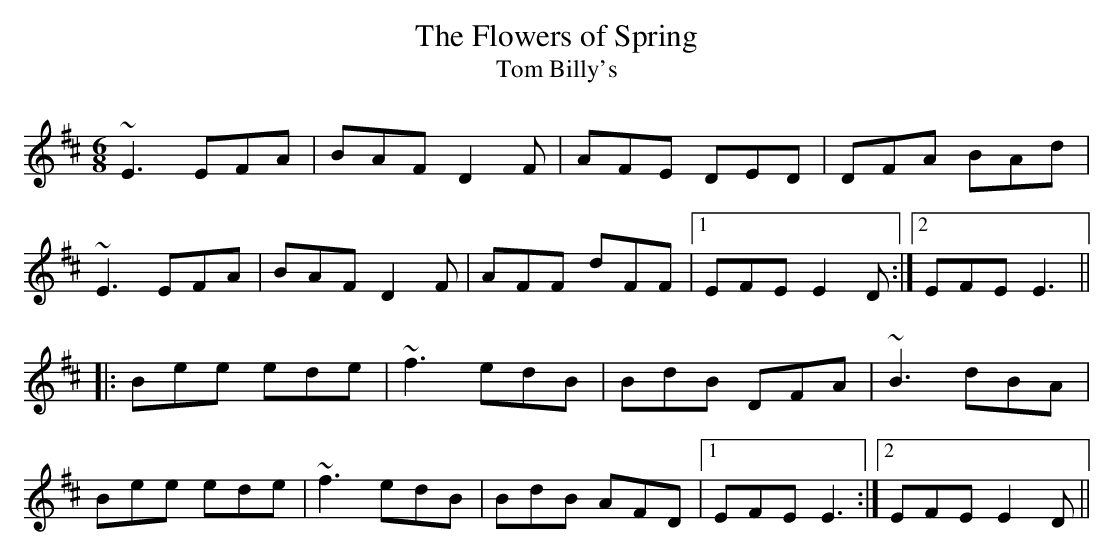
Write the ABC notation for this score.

X:1
T:Flowers of Spring, The
T:Tom Billy's
M:6/8
L:1/8
K:Edor
~E3 EFA|BAF D2F|AFE DED|DFA BAd|!
~E3 EFA|BAF D2F|AFF dFF|1 EFE E2D:|2 EFE E3||!
|:Bee ede|~f3 edB|BdB DFA|~B3 dBA|!
Bee ede|~f3 edB|BdB AFD|1 EFE E3:|2 EFE E2D||!
